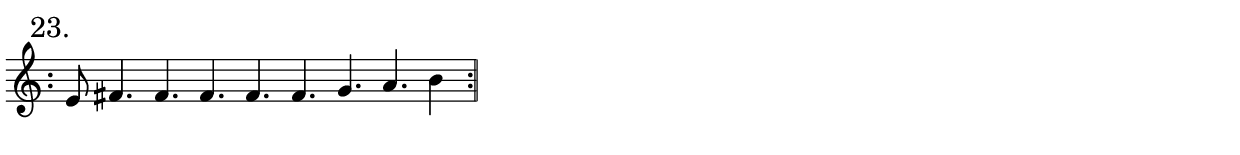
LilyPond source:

\version "2.19.80"


phrase = \relative c' {

  \mark "23." 
  \cadenzaOn
  e8 fis4. fis fis fis fis g a b4

}

\score {
  \defineBarLine ":" #'("" ":" "")
  \new Staff = "phrase" {
    \bar ":"
    \phrase
    \set Score.repeatCommands = #'(end-repeat)
  }
  \layout {
    \context { \Staff
      \remove Time_signature_engraver
      \override BarLine.hair-thickness = #-1
      \override BarLine.thick-thickness = #-1
    }
  }
}
\header { tagline = "" }
\paper {
  top-margin = 1
  bottom-margin = 1
  left-margin = 1
  right-margin = 1
  indent = 0
}

